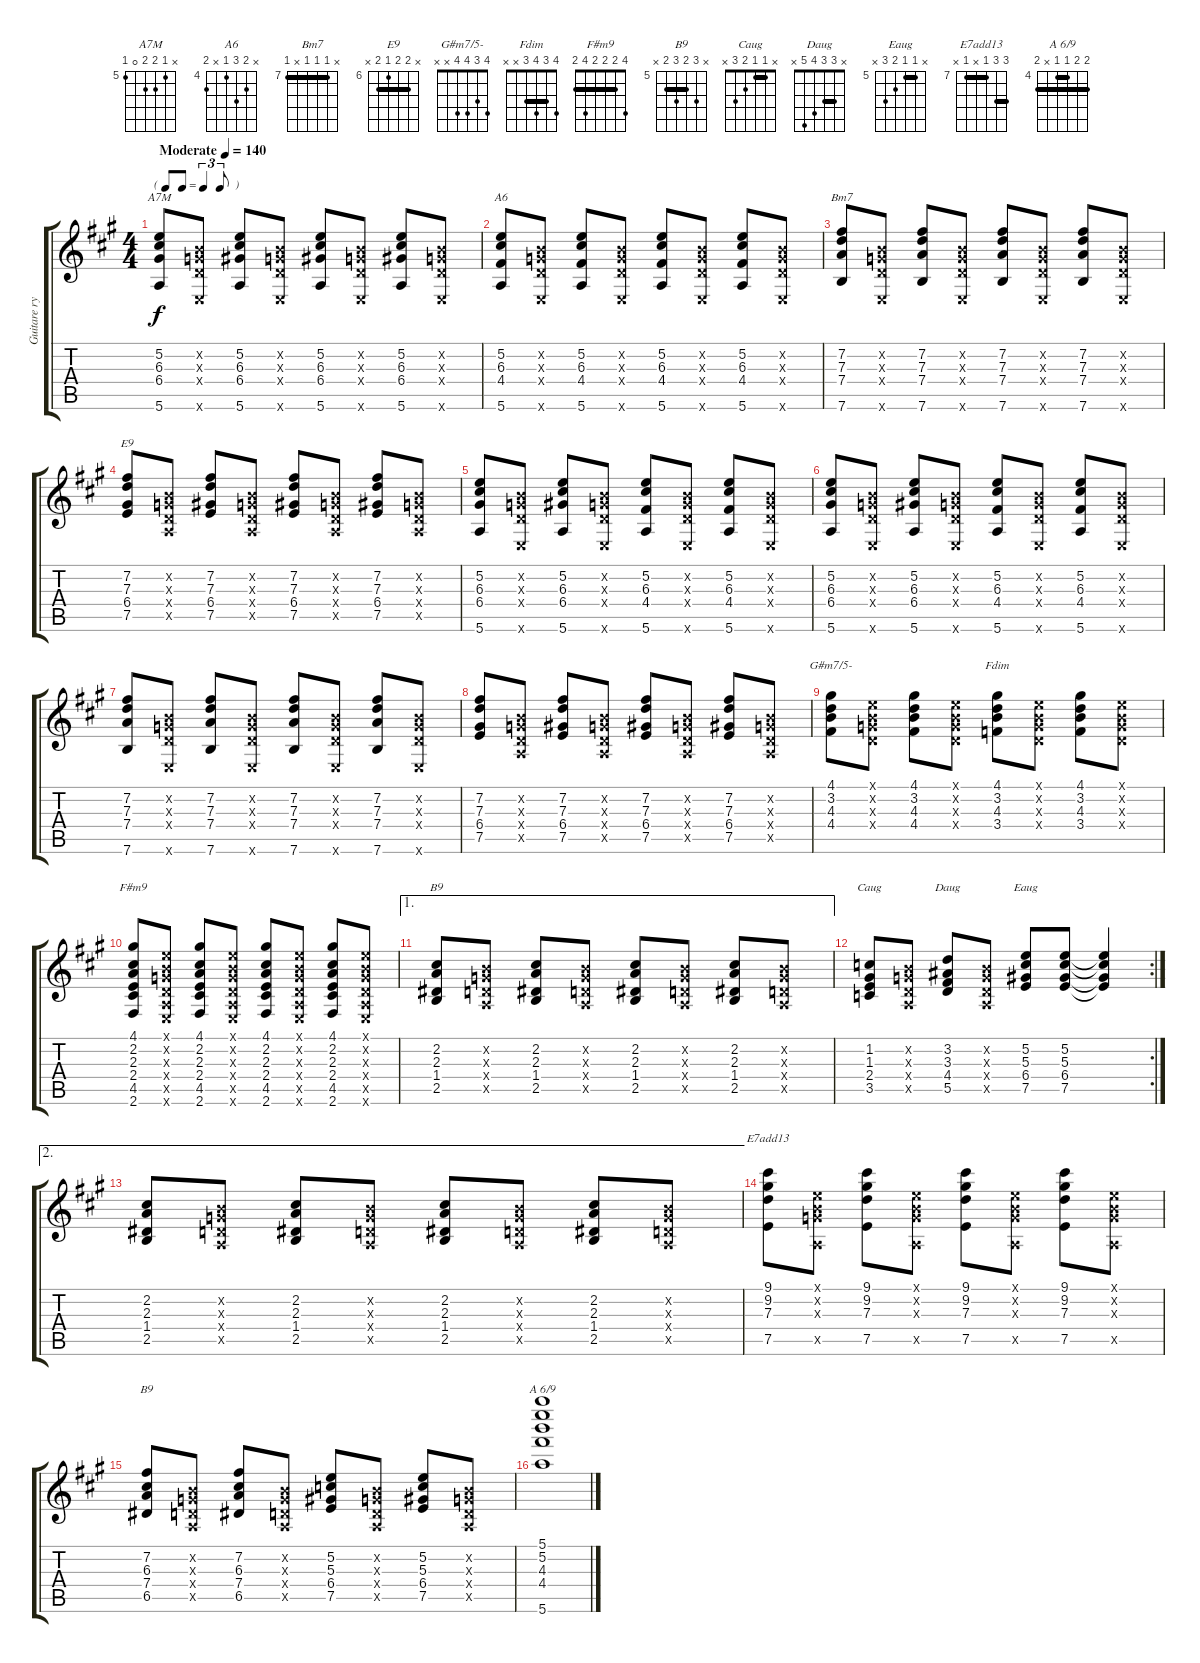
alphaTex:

\track ("Guitare rythm" "Guitare ry") {instrument acousticguitarsteel}
\staff {score tabs}
\tuning (E4 B3 G3 D3 A2 E2) {hide}
\chord ("A7M" x 5 6 6 0 5) {firstfret 5}
\chord ("A6" x 5 6 4 x 5) {firstfret 4}
\chord ("Bm7" x 7 7 7 x 7) {firstfret 7 barre 7}
\chord ("E9" x 7 7 6 7 x) {firstfret 6 barre 7}
\chord ("G#m7/5-" 4 3 4 4 x x)
\chord ("Fdim" 4 3 4 3 x x) {barre 3}
\chord ("F#m9" 4 2 2 2 4 2) {barre 2}
\chord ("B9" x 2 2 1 2 x) {barre 2}
\chord ("Caug" x 1 1 2 3 x) {barre 1}
\chord ("Daug" x 3 3 4 5 x) {barre 3}
\chord ("Eaug" x 5 5 6 7 x) {firstfret 5 barre 5}
\chord ("E7add13" 9 9 7 x 7 x) {firstfret 7 barre (7 9)}
\chord ("B9" x 7 6 7 6 x) {firstfret 5 barre 6}
\chord ("A 6/9" 5 5 4 4 x 5) {firstfret 4 barre (4 5)}
\ts (4 4)
\tf triplet8th
\tempo (140 "Moderate")
\clef g2
\ks a
(5.2 6.3 6.4 5.6).8{ch "A7M" dy f instrument acousticguitarsteel} (0.2{x} 0.3{x} 0.4{x} 0.6{x}).8 (5.2 6.3 6.4 5.6).8 (0.2{x} 0.3{x} 0.4{x} 0.6{x}).8 (5.2 6.3 6.4 5.6).8 (0.2{x} 0.3{x} 0.4{x} 0.6{x}).8 (5.2 6.3 6.4 5.6).8 (0.2{x} 0.3{x} 0.4{x} 0.6{x}).8 |
(5.2 6.3 4.4 5.6).8{ch "A6"} (0.2{x} 0.3{x} 0.4{x} 0.6{x}).8 (5.2 6.3 4.4 5.6).8 (0.2{x} 0.3{x} 0.4{x} 0.6{x}).8 (5.2 6.3 4.4 5.6).8 (0.2{x} 0.3{x} 0.4{x} 0.6{x}).8 (5.2 6.3 4.4 5.6).8 (0.2{x} 0.3{x} 0.4{x} 0.6{x}).8 |
(7.2 7.3 7.4 7.6).8{ch "Bm7"} (0.2{x} 0.3{x} 0.4{x} 0.6{x}).8 (7.2 7.3 7.4 7.6).8 (0.2{x} 0.3{x} 0.4{x} 0.6{x}).8 (7.2 7.3 7.4 7.6).8 (0.2{x} 0.3{x} 0.4{x} 0.6{x}).8 (7.2 7.3 7.4 7.6).8 (0.2{x} 0.3{x} 0.4{x} 0.6{x}).8 |
(7.2 7.3 6.4 7.5).8{ch "E9"} (0.2{x} 0.3{x} 0.4{x} 0.5{x}).8 (7.2 7.3 6.4 7.5).8 (0.2{x} 0.3{x} 0.4{x} 0.5{x}).8 (7.2 7.3 6.4 7.5).8 (0.2{x} 0.3{x} 0.4{x} 0.5{x}).8 (7.2 7.3 6.4 7.5).8 (0.2{x} 0.3{x} 0.4{x} 0.5{x}).8 |
(5.2 6.3 6.4 5.6).8 (0.2{x} 0.3{x} 0.4{x} 0.6{x}).8 (5.2 6.3 6.4 5.6).8 (0.2{x} 0.3{x} 0.4{x} 0.6{x}).8 (5.2 6.3 4.4 5.6).8 (0.2{x} 0.3{x} 0.4{x} 0.6{x}).8 (5.2 6.3 4.4 5.6).8 (0.2{x} 0.3{x} 0.4{x} 0.6{x}).8 |
(5.2 6.3 6.4 5.6).8 (0.2{x} 0.3{x} 0.4{x} 0.6{x}).8 (5.2 6.3 6.4 5.6).8 (0.2{x} 0.3{x} 0.4{x} 0.6{x}).8 (5.2 6.3 4.4 5.6).8 (0.2{x} 0.3{x} 0.4{x} 0.6{x}).8 (5.2 6.3 4.4 5.6).8 (0.2{x} 0.3{x} 0.4{x} 0.6{x}).8 |
(7.2 7.3 7.4 7.6).8 (0.2{x} 0.3{x} 0.4{x} 0.6{x}).8 (7.2 7.3 7.4 7.6).8 (0.2{x} 0.3{x} 0.4{x} 0.6{x}).8 (7.2 7.3 7.4 7.6).8 (0.2{x} 0.3{x} 0.4{x} 0.6{x}).8 (7.2 7.3 7.4 7.6).8 (0.2{x} 0.3{x} 0.4{x} 0.6{x}).8 |
(7.2 7.3 6.4 7.5).8 (0.2{x} 0.3{x} 0.4{x} 0.5{x}).8 (7.2 7.3 6.4 7.5).8 (0.2{x} 0.3{x} 0.4{x} 0.5{x}).8 (7.2 7.3 6.4 7.5).8 (0.2{x} 0.3{x} 0.4{x} 0.5{x}).8 (7.2 7.3 6.4 7.5).8 (0.2{x} 0.3{x} 0.4{x} 0.5{x}).8 |
(4.1 3.2 4.3 4.4).8{ch "G#m7/5-"} (0.1{x} 0.2{x} 0.3{x} 0.4{x}).8 (4.1 3.2 4.3 4.4).8 (0.1{x} 0.2{x} 0.3{x} 0.4{x}).8 (4.1 3.2 4.3 3.4).8{ch "Fdim"} (0.1{x} 0.2{x} 0.3{x} 0.4{x}).8 (4.1 3.2 4.3 3.4).8 (0.1{x} 0.2{x} 0.3{x} 0.4{x}).8 |
(4.1 2.2 2.3 2.4 4.5 2.6).8{ch "F#m9"} (0.1{x} 0.2{x} 0.3{x} 0.4{x} 0.5{x} 0.6{x}).8 (4.1 2.2 2.3 2.4 4.5 2.6).8 (0.1{x} 0.2{x} 0.3{x} 0.4{x} 0.5{x} 0.6{x}).8 (4.1 2.2 2.3 2.4 4.5 2.6).8 (0.1{x} 0.2{x} 0.3{x} 0.4{x} 0.5{x} 0.6{x}).8 (4.1 2.2 2.3 2.4 4.5 2.6).8 (0.1{x} 0.2{x} 0.3{x} 0.4{x} 0.5{x} 0.6{x}).8 |
\ae 1
(2.2 2.3 1.4 2.5).8{ch "B9"} (0.2{x} 0.3{x} 0.4{x} 0.5{x}).8 (2.2 2.3 1.4 2.5).8 (0.2{x} 0.3{x} 0.4{x} 0.5{x}).8 (2.2 2.3 1.4 2.5).8 (0.2{x} 0.3{x} 0.4{x} 0.5{x}).8 (2.2 2.3 1.4 2.5).8 (0.2{x} 0.3{x} 0.4{x} 0.5{x}).8 |
\rc 2
(1.2 1.3 2.4 3.5).8{ch "Caug"} (0.2{x} 0.3{x} 0.4{x} 0.5{x}).8 (3.2 3.3 4.4 5.5).8{ch "Daug"} (0.2{x} 0.3{x} 0.4{x} 0.5{x}).8 (5.2 5.3 6.4 7.5).8{ch "Eaug"} (5.2 5.3 6.4 7.5).8 (5.2{t} 5.3{t} 6.4{t} 7.5{t}).4 |
\ae 2
(2.2 2.3 1.4 2.5).8 (0.2{x} 0.3{x} 0.4{x} 0.5{x}).8 (2.2 2.3 1.4 2.5).8 (0.2{x} 0.3{x} 0.4{x} 0.5{x}).8 (2.2 2.3 1.4 2.5).8 (0.2{x} 0.3{x} 0.4{x} 0.5{x}).8 (2.2 2.3 1.4 2.5).8 (0.2{x} 0.3{x} 0.4{x} 0.5{x}).8 |
(9.1 9.2 7.3 7.5).8{ch "E7add13"} (0.1{x} 0.2{x} 0.3{x} 0.5{x}).8 (9.1 9.2 7.3 7.5).8 (0.1{x} 0.2{x} 0.3{x} 0.5{x}).8 (9.1 9.2 7.3 7.5).8 (0.1{x} 0.2{x} 0.3{x} 0.5{x}).8 (9.1 9.2 7.3 7.5).8 (0.1{x} 0.2{x} 0.3{x} 0.5{x}).8 |
(7.2 6.3 7.4 6.5).8{ch "B9"} (0.2{x} 0.3{x} 0.4{x} 0.5{x}).8 (7.2 6.3 7.4 6.5).8 (0.2{x} 0.3{x} 0.4{x} 0.5{x}).8 (5.2 5.3 6.4 7.5).8 (0.2{x} 0.3{x} 0.4{x} 0.5{x}).8 (5.2 5.3 6.4 7.5).8 (0.2{x} 0.3{x} 0.4{x} 0.5{x}).8 |
(5.1 5.2 4.3 4.4 5.6).1{ch "A 6/9" ot 15mb}
